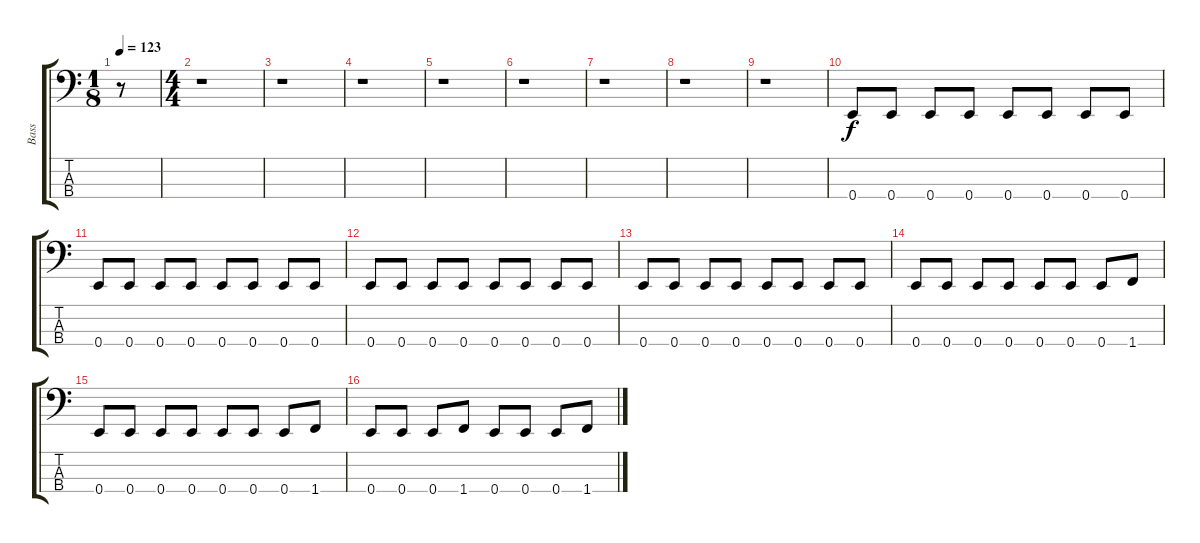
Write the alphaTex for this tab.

\track ("Bass" "Bass") {instrument electricbassfinger}
\staff {score tabs}
\tuning (G2 D2 A1 E1) {hide}
\ts (1 8)
\tempo 123
\clef f4
\ks c
r.8{dy f instrument electricbassfinger} |
\ts (4 4)
r.1 |
r.1 |
r.1 |
r.1 |
r.1 |
r.1 |
r.1 |
r.1 |
0.4.8 0.4.8 0.4.8 0.4.8 0.4.8 0.4.8 0.4.8 0.4.8 |
0.4.8 0.4.8 0.4.8 0.4.8 0.4.8 0.4.8 0.4.8 0.4.8 |
0.4.8 0.4.8 0.4.8 0.4.8 0.4.8 0.4.8 0.4.8 0.4.8 |
0.4.8 0.4.8 0.4.8 0.4.8 0.4.8 0.4.8 0.4.8 0.4.8 |
0.4.8 0.4.8 0.4.8 0.4.8 0.4.8 0.4.8 0.4.8 1.4.8 |
0.4.8 0.4.8 0.4.8 0.4.8 0.4.8 0.4.8 0.4.8 1.4.8 |
0.4.8 0.4.8 0.4.8 1.4.8 0.4.8 0.4.8 0.4.8 1.4.8
